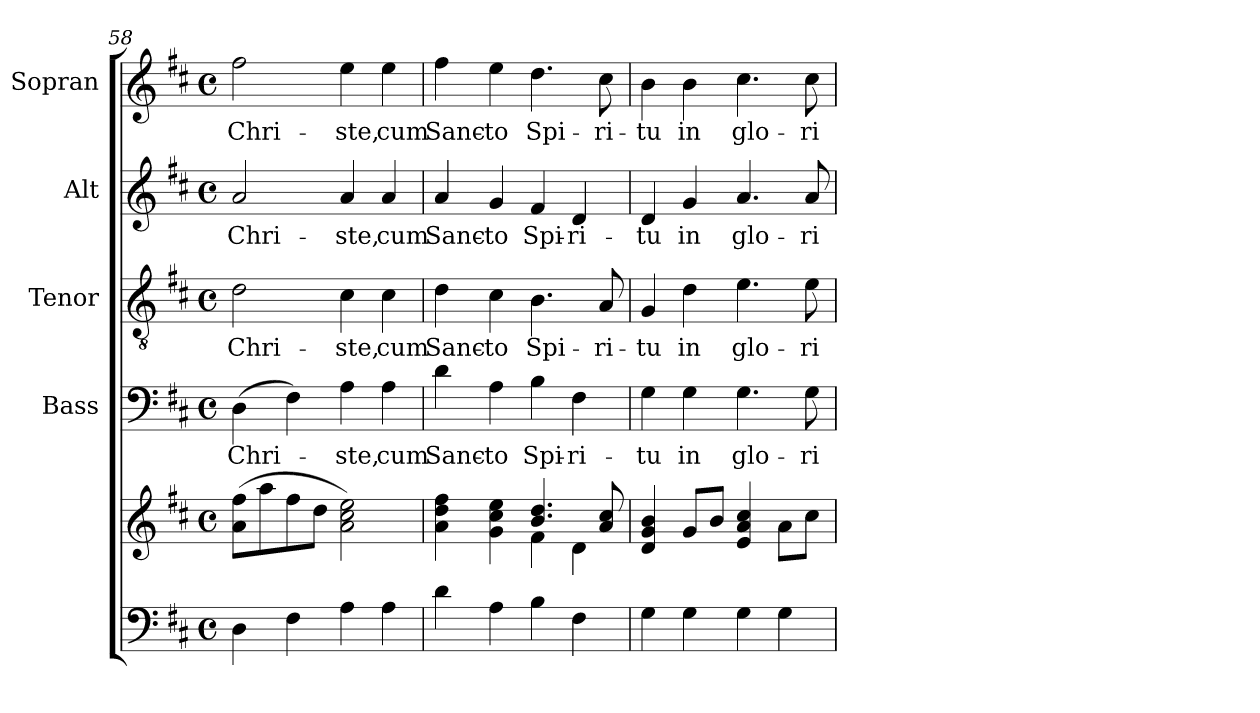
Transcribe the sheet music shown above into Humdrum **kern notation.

**kern	**kern	**kern	**text	**kern	**text	**kern	**text	**kern	**text
*part5	*part5	*part4	*part4	*part3	*part3	*part2	*part2	*part1	*part1
*staff6	*staff5	*staff4	*staff4	*staff3	*staff3	*staff2	*staff2	*staff1	*staff1
*	*	*I"Bass	*	*I"Tenor	*	*I"Alt	*	*I"Sopran	*
*	*	*I'B.	*	*I'T.	*	*I'A.	*	*I'S.	*
*clefF4	*clefG2	*clefF4	*	*clefGv2	*	*clefG2	*	*clefG2	*
*k[f#c#]	*k[f#c#]	*k[f#c#]	*	*k[f#c#]	*	*k[f#c#]	*	*k[f#c#]	*
*D:	*D:	*D:	*	*D:	*	*D:	*	*D:	*
*M4/4	*M4/4	*M4/4	*	*M4/4	*	*M4/4	*	*M4/4	*
*met(c)	*met(c)	*met(c)	*	*met(c)	*	*met(c)	*	*met(c)	*
=58	=58	=58	=58	=58	=58	=58	=58	=58	=58
!	!	!	!LO:LY:b	!	!LO:LY:b	!	!LO:LY:b	!	!LO:LY:b
4D\	(>8a\ 8ff#\L	(>4D\	Chri-	2d\	Chri-	2a/	Chri-	2ff#\	Chri-
.	8aa\	.	.	.	.	.	.	.	.
4F#\	8ff#\	4F#\)	.	.	.	.	.	.	.
.	8dd\J	.	.	.	.	.	.	.	.
!	!	!	!LO:LY:b	!	!LO:LY:b	!	!LO:LY:b	!	!LO:LY:b
4A\	2a\ 2cc#\ 2ee\)	4A\	-ste,	4c#\	-ste,	4a/	-ste,	4ee\	-ste,
!	!	!	!LO:LY:b	!	!LO:LY:b	!	!LO:LY:b	!	!LO:LY:b
4A\	.	4A\	cum	4c#\	cum	4a/	cum	4ee\	cum
!!LO:LB:g=z
=59	=59	=59	=59	=59	=59	=59	=59	=59	=59
*	*^	*	*	*	*	*	*	*	*
!	!	!	!	!LO:LY:b	!	!LO:LY:b	!	!LO:LY:b	!	!LO:LY:b
4d\	4a\ 4dd\ 4ff#\	2ryy	4d\	Sanc-	4d\	Sanc-	4a/	Sanc-	4ff#\	Sanc-
!	!	!	!	!LO:LY:b	!	!LO:LY:b	!	!LO:LY:b	!	!LO:LY:b
4A\	4g\ 4cc#\ 4ee\	.	4A\	-to	4c#\	-to	4g/	-to	4ee\	-to
!	!	!	!	!LO:LY:b	!	!LO:LY:b	!	!LO:LY:b	!	!LO:LY:b
4B\	4.b/ 4.dd/	4f#\	4B\	Spi-	4.B\	Spi-	4f#/	Spi-	4.dd\	Spi-
!	!	!	!	!LO:LY:b	!	!	!	!LO:LY:b	!	!
4F#\	.	4d\	4F#\	-ri-	.	.	4d/	-ri-	.	.
!	!	!	!	!	!	!LO:LY:b	!	!	!	!LO:LY:b
.	8a/ 8cc#/	.	.	.	8A/	-ri-	.	.	8cc#\	-ri-
*	*v	*v	*	*	*	*	*	*	*	*
=60	=60	=60	=60	=60	=60	=60	=60	=60	=60
!	!	!	!LO:LY:b	!	!LO:LY:b	!	!LO:LY:b	!	!LO:LY:b
4G\	4d/ 4g/ 4b/	4G\	-tu	4G/	-tu	4d/	-tu	4b\	-tu
!	!	!	!LO:LY:b	!	!LO:LY:b	!	!LO:LY:b	!	!LO:LY:b
4G\	8g/L	4G\	in	4d\	in	4g/	in	4b\	in
.	8b/J	.	.	.	.	.	.	.	.
!	!	!	!LO:LY:b	!	!LO:LY:b	!	!LO:LY:b	!	!LO:LY:b
4G\	4e/ 4a/ 4cc#/	4.G\	glo-	4.e\	glo-	4.a/	glo-	4.cc#\	glo-
4G\	8a\L	.	.	.	.	.	.	.	.
!	!	!	!LO:LY:b	!	!LO:LY:b	!	!LO:LY:b	!	!LO:LY:b
.	8cc#\J	8G\	-ri-	8e\	-ri-	8a/	-ri-	8cc#\	-ri-
=	=	=	=	=	=	=	=	=	=
*-	*-	*-	*-	*-	*-	*-	*-	*-	*-
